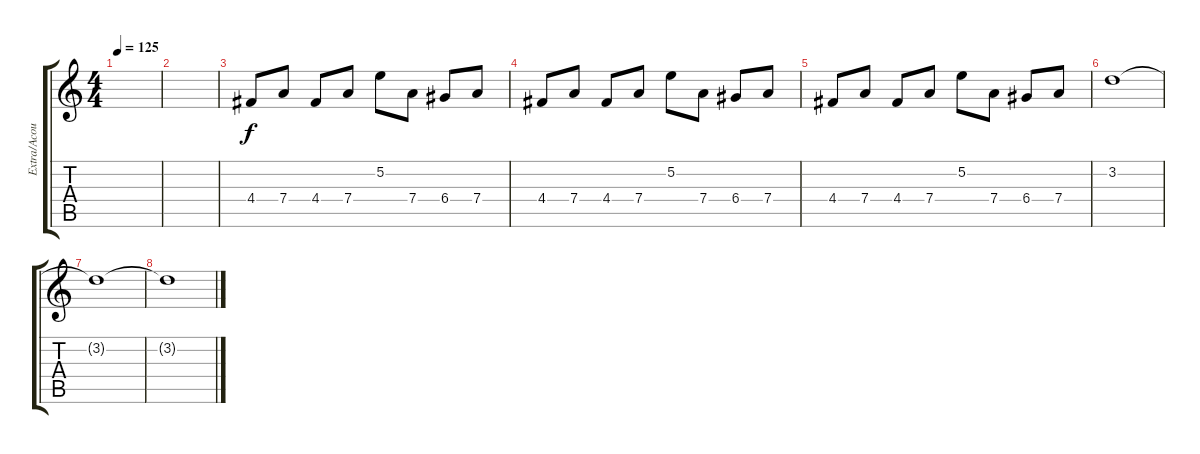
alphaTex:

\track ("Extra/Acoustic" "Extra/Acou") {instrument acousticguitarsteel}
\staff {score tabs}
\tuning (E4 B3 G3 D3 A2 E2) {hide}
\ts (4 4)
\tempo 125
\clef g2
\ks c
|
|
4.4.8 7.4.8 4.4.8 7.4.8 5.2.8 7.4.8 6.4.8 7.4.8 |
4.4.8 7.4.8 4.4.8 7.4.8 5.2.8 7.4.8 6.4.8 7.4.8 |
4.4.8 7.4.8 4.4.8 7.4.8 5.2.8 7.4.8 6.4.8 7.4.8 |
3.2.1 |
3.2{t}.1 |
3.2{t}.1
